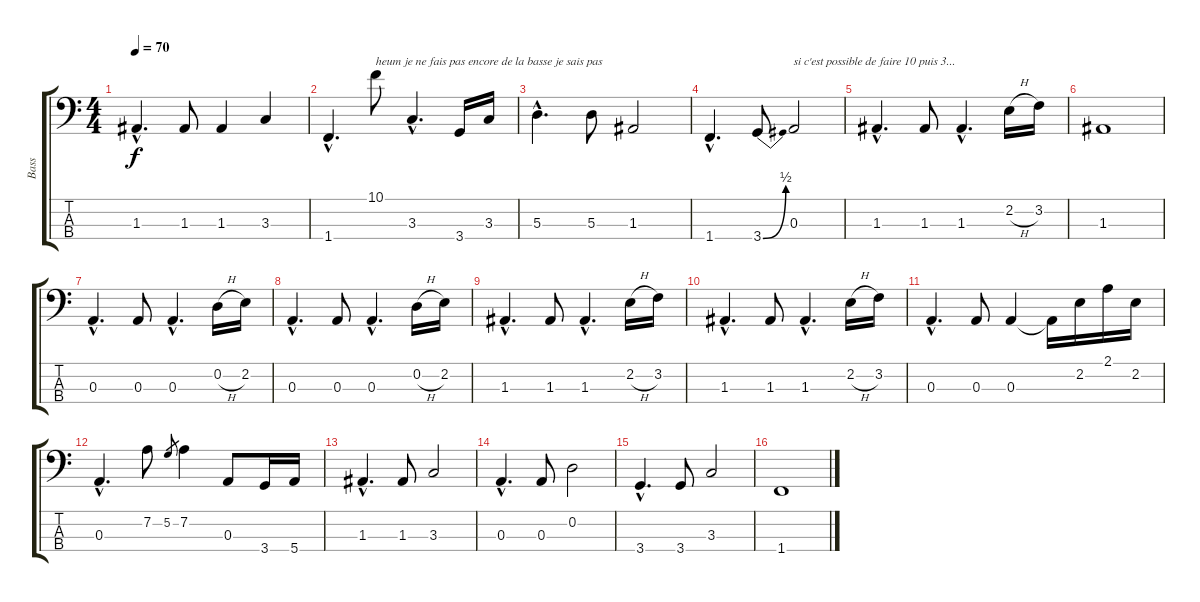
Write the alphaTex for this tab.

\track ("Bass" "Bass") {instrument electricbassfinger}
\staff {score tabs}
\tuning (G2 D2 A1 E1) {hide}
\ts (4 4)
\tempo 70
\clef f4
\ks c
1.3{hac}.4{d dy f} 1.3.8 1.3.4 3.3.4 |
1.4{hac}.4{d} 10.1.8{txt "heum je ne fais pas encore de la basse je sais pas"} 3.3{hac}.4{d} 3.4.16 3.3.16 |
5.3{hac}.4{d} 5.3.8 1.3.2 |
1.4{hac}.4{d} 3.4{be (bend 0 0 60 2)}.8 0.3.2{txt "si c'est possible de faire 10 puis 3..."} |
1.3{hac}.4{d} 1.3.8 1.3{hac}.4{d} 2.2{h}.16 3.2.16 |
1.3.1 |
0.3{hac}.4{d} 0.3.8 0.3{hac}.4{d} 0.2{h}.16 2.2.16 |
0.3{hac}.4{d} 0.3.8 0.3{hac}.4{d} 0.2{h}.16 2.2.16 |
1.3{hac}.4{d} 1.3.8 1.3{hac}.4{d} 2.2{h}.16 3.2.16 |
1.3{hac}.4{d} 1.3.8 1.3{hac}.4{d} 2.2{h}.16 3.2.16 |
0.3{hac}.4{d} 0.3.8 0.3.4 0.3{t}.16 2.2.16 2.1.16 2.2.16 |
0.3{hac}.4{d} 7.2.8 5.2.8{gr} 7.2.4 0.3.8 3.4.16 5.4.16 |
1.3{hac}.4{d} 1.3.8 3.3.2 |
0.3{hac}.4{d} 0.3.8 0.2.2 |
3.4{hac}.4{d} 3.4.8 3.3.2 |
1.4.1
